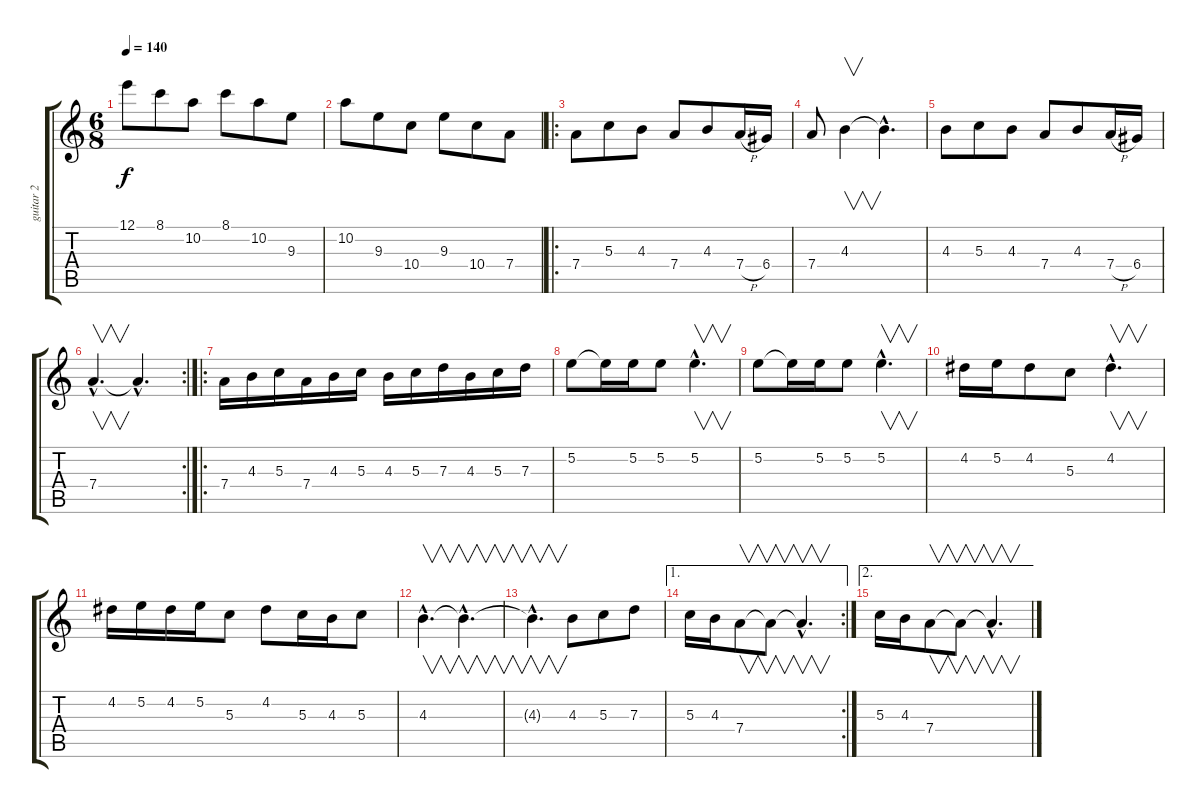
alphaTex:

\track ("guitar 2" "guitar 2") {instrument acousticguitarnylon}
\staff {score tabs}
\tuning (E4 B3 G3 D3 A2 E2) {hide}
\ts (6 8)
\tempo 140
\clef g2
\ks c
12.1.8{dy f} 8.1.8 10.2.8 8.1.8 10.2.8 9.3.8 |
10.2.8 9.3.8 10.4.8 9.3.8 10.4.8 7.4.8 |
\ro
7.4.8 5.3.8 4.3.8 7.4.8 4.3.8 7.4{h}.16 6.4.16 |
7.4.8 4.3.4{v} 4.3{hac t}.4{d} |
4.3.8 5.3.8 4.3.8 7.4.8 4.3.8 7.4{h}.16 6.4.16 |
\rc 2
7.4{hac}.4{v d} 7.4{hac t}.4{d} |
\ro
7.4.16 4.3.16 5.3.16 7.4.16 4.3.16 5.3.16 4.3.16 5.3.16 7.3.16 4.3.16 5.3.16 7.3.16 |
5.2.8 5.2{t}.16 5.2.16 5.2.8 5.2{hac}.4{v d} |
5.2.8 5.2{t}.16 5.2.16 5.2.8 5.2{hac}.4{v d} |
4.2.16 5.2.16 4.2.8 5.3.8 4.2{hac}.4{v d} |
4.2.16 5.2.16 4.2.16 5.2.16 5.3.8 4.2.8 5.3.16 4.3.16 5.3.8 |
4.3{hac}.4{v d} 4.3{hac t}.4{v d} |
4.3{hac t}.4{v d} 4.3.8 5.3.8 7.3.8 |
\ae 1
\rc 2
5.3.16 4.3.16 7.4.8{v} 7.4{t}.8{v} 7.4{hac t}.4{v d} |
\ae 2
5.3.16 4.3.16 7.4.8{v} 7.4{t}.8{v} 7.4{hac t}.4{v d}
